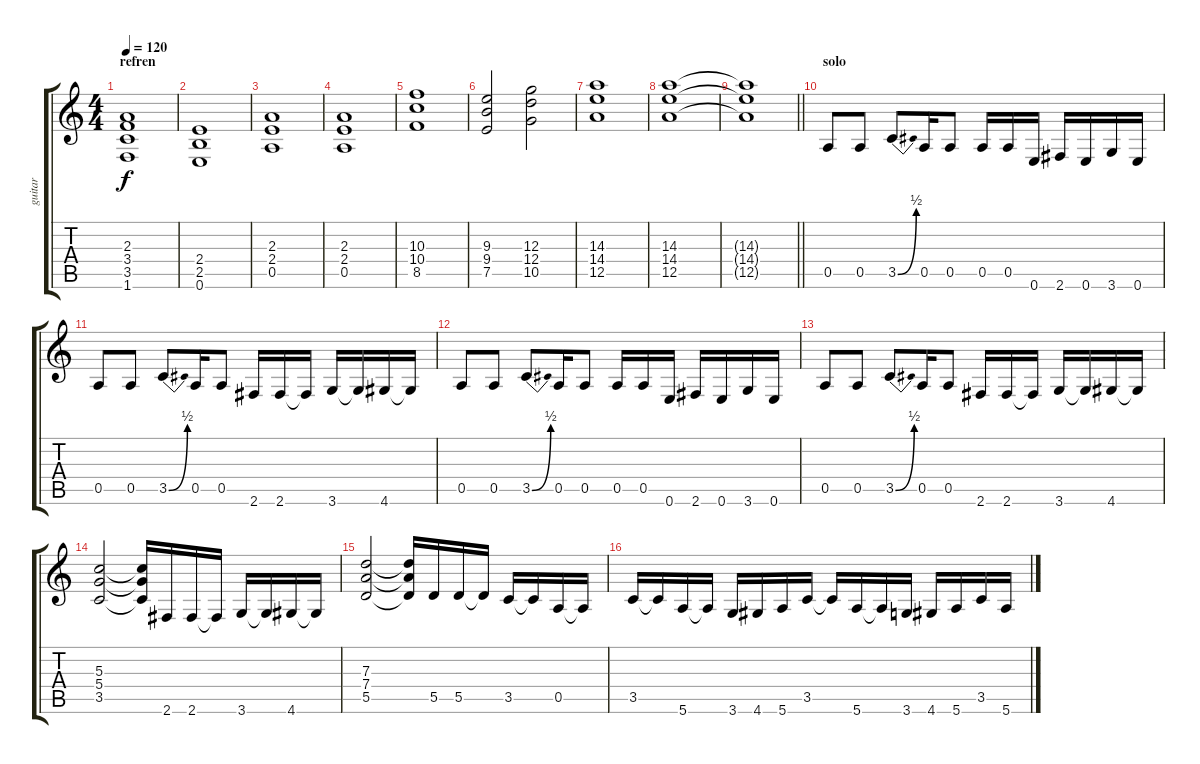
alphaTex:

\track ("guitar" "guitar") {instrument overdrivenguitar}
\staff {score tabs}
\tuning (E4 B3 G3 D3 A2 E2) {hide}
\ts (4 4)
\section ("" "refren")
\tempo 120
\clef g2
\ks c
(2.3 3.4 3.5 1.6).1{dy f} |
(2.4 2.5 0.6).1 |
(2.3 2.4 0.5).1 |
(2.3 2.4 0.5).1 |
(10.3 10.4 8.5).1 |
(9.3 9.4 7.5).2 (12.3 12.4 10.5).2 |
(14.3 14.4 12.5).1 |
(14.3 14.4 12.5).1 |
\barLineRight lightlight
(14.3{t} 14.4{t} 12.5{t}).1 |
\section ("" "solo")
0.5.8 0.5.8 3.5{be (bend 0 0 60 2)}.8 0.5.16 0.5.8 0.5.16 0.5.16 0.6.16 2.6.16 0.6.16 3.6.16 0.6.16 |
0.5.8 0.5.8 3.5{be (bend 0 0 60 2)}.8 0.5.16 0.5.8 2.6.16 2.6.16 2.6{t}.16 3.6.16 3.6{t}.16 4.6.16 4.6{t}.16 |
0.5.8 0.5.8 3.5{be (bend 0 0 60 2)}.8 0.5.16 0.5.8 0.5.16 0.5.16 0.6.16 2.6.16 0.6.16 3.6.16 0.6.16 |
0.5.8 0.5.8 3.5{be (bend 0 0 60 2)}.8 0.5.16 0.5.8 2.6.16 2.6.16 2.6{t}.16 3.6.16 3.6{t}.16 4.6.16 4.6{t}.16 |
(5.3 5.4 3.5).2 (5.3{t} 5.4{t} 3.5{t}).16 2.6.16 2.6.16 2.6{t}.16 3.6.16 3.6{t}.16 4.6.16 4.6{t}.16 |
(7.3 7.4 5.5).2 (7.3{t} 7.4{t} 5.5{t}).16 5.5.16 5.5.16 5.5{t}.16 3.5.16 3.5{t}.16 0.5.16 0.5{t}.16 |
3.5.16 3.5{t}.16 5.6.16 5.6{t}.16 3.6.16 4.6.16 5.6.16 3.5.16 3.5{t}.16 5.6.16 5.6{t}.16 3.6.16 4.6.16 5.6.16 3.5.16 5.6.16
